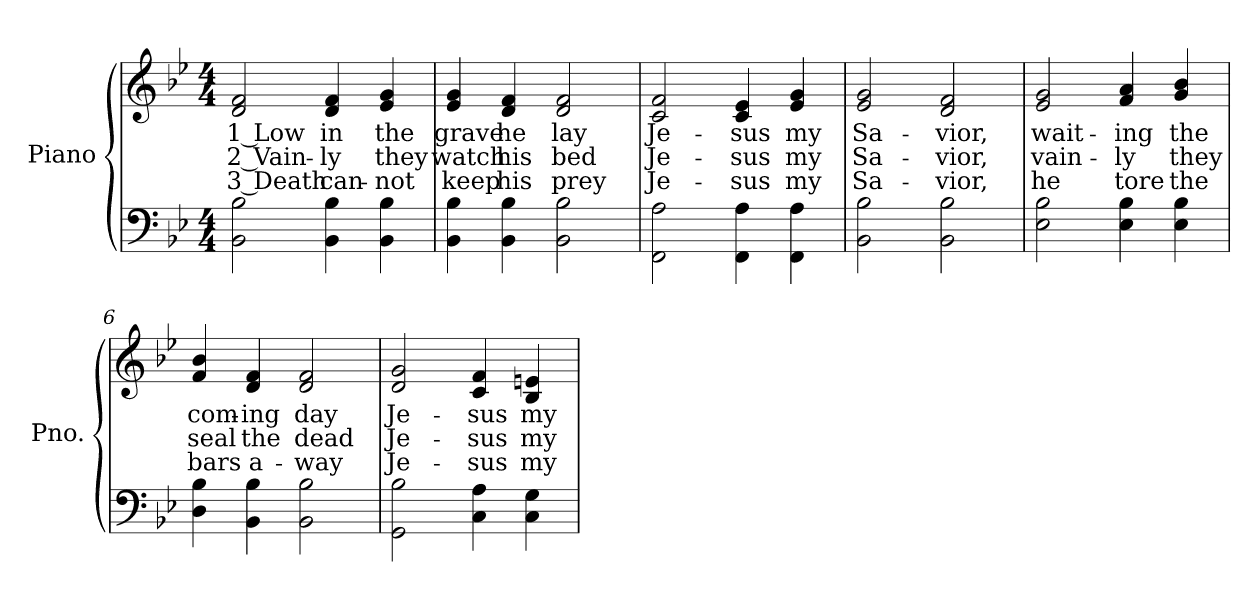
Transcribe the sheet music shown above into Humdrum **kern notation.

**kern	**kern	**text	**text	**text
*part2	*part1	*part1	*part1	*part1
*staff2	*staff1	*staff1	*staff1	*staff1
*I"Piano	*I"Piano	*	*	*
*I'Pno.	*I'Pno.	*	*	*
!!LO:PB:g=z
*clefF4	*clefG2	*	*	*
*k[b-e-]	*k[b-e-]	*	*	*
*B-:	*B-:	*	*	*
*M4/4	*M4/4	*	*	*
=1	=1	=1	=1	=1
!	!	!LO:LY:b:color=#000000	!LO:LY:b:color=#000000	!LO:LY:b:color=#000000
2BB-i\ 2B-i	2di/ 2fi	1 Low	2 Vain-	3 Death
!	!	!LO:LY:b:color=#000000	!LO:LY:b:color=#000000	!LO:LY:b:color=#000000
4BB-i\ 4B-i	4di/ 4fi	in	-ly	can-
!	!	!LO:LY:b:color=#000000	!LO:LY:b:color=#000000	!LO:LY:b:color=#000000
4BB-i\ 4B-i	4e-i/ 4gi	the	they	-not
=2	=2	=2	=2	=2
!	!	!LO:LY:b:color=#000000	!LO:LY:b:color=#000000	!LO:LY:b:color=#000000
4BB-i\ 4B-i	4e-i/ 4gi	grave	watch	keep
!	!	!LO:LY:b:color=#000000	!LO:LY:b:color=#000000	!LO:LY:b:color=#000000
4BB-i\ 4B-i	4di/ 4fi	he	his	his
!	!	!LO:LY:b:color=#000000	!LO:LY:b:color=#000000	!LO:LY:b:color=#000000
2BB-i\ 2B-i	2di/ 2fi	lay	bed	prey
=3	=3	=3	=3	=3
!	!	!LO:LY:b:color=#000000	!LO:LY:b:color=#000000	!LO:LY:b:color=#000000
2FFi\ 2Ai	2ci/ 2fi	Je-	Je-	Je-
!	!	!LO:LY:b:color=#000000	!LO:LY:b:color=#000000	!LO:LY:b:color=#000000
4FFi\ 4Ai	4ci/ 4e-i	-sus	-sus	-sus
!	!	!LO:LY:b:color=#000000	!LO:LY:b:color=#000000	!LO:LY:b:color=#000000
4FFi\ 4Ai	4e-i/ 4gi	my	my	my
=4	=4	=4	=4	=4
!	!	!LO:LY:b:color=#000000	!LO:LY:b:color=#000000	!LO:LY:b:color=#000000
2BB-i\ 2B-i	2e-i/ 2gi	Sa-	Sa-	Sa-
!	!	!LO:LY:b:color=#000000	!LO:LY:b:color=#000000	!LO:LY:b:color=#000000
2BB-i\ 2B-i	2di/ 2fi	-vior,	-vior,	-vior,
!!LO:LB:g=z
=5	=5	=5	=5	=5
!	!	!LO:LY:b:color=#000000	!LO:LY:b:color=#000000	!LO:LY:b:color=#000000
2E-i\ 2B-i	2e-i/ 2gi	wait-	vain-	he
!	!	!LO:LY:b:color=#000000	!LO:LY:b:color=#000000	!LO:LY:b:color=#000000
4E-i\ 4B-i	4fi/ 4ai	-ing	-ly	tore
!	!	!LO:LY:b:color=#000000	!LO:LY:b:color=#000000	!LO:LY:b:color=#000000
4E-i\ 4B-i	4gi/ 4b-i	the	they	the
=6	=6	=6	=6	=6
!	!	!LO:LY:b:color=#000000	!LO:LY:b:color=#000000	!LO:LY:b:color=#000000
4Di\ 4B-i	4fi/ 4b-i	com-	seal	bars
!	!	!LO:LY:b:color=#000000	!LO:LY:b:color=#000000	!LO:LY:b:color=#000000
4BB-i\ 4B-i	4di/ 4fi	-ing	the	a-
!	!	!LO:LY:b:color=#000000	!LO:LY:b:color=#000000	!LO:LY:b:color=#000000
2BB-i\ 2B-i	2di/ 2fi	day	dead	-way
=7	=7	=7	=7	=7
!	!	!LO:LY:b:color=#000000	!LO:LY:b:color=#000000	!LO:LY:b:color=#000000
2GGi\ 2B-i	2di/ 2gi	Je-	Je-	Je-
!	!	!LO:LY:b:color=#000000	!LO:LY:b:color=#000000	!LO:LY:b:color=#000000
4Ci\ 4Ai	4ci/ 4fi	-sus	-sus	-sus
!	!	!LO:LY:b:color=#000000	!LO:LY:b:color=#000000	!LO:LY:b:color=#000000
4Ci\ 4Gi	4B-i/ 4eni	my	my	my
=	=	=	=	=
*-	*-	*-	*-	*-
